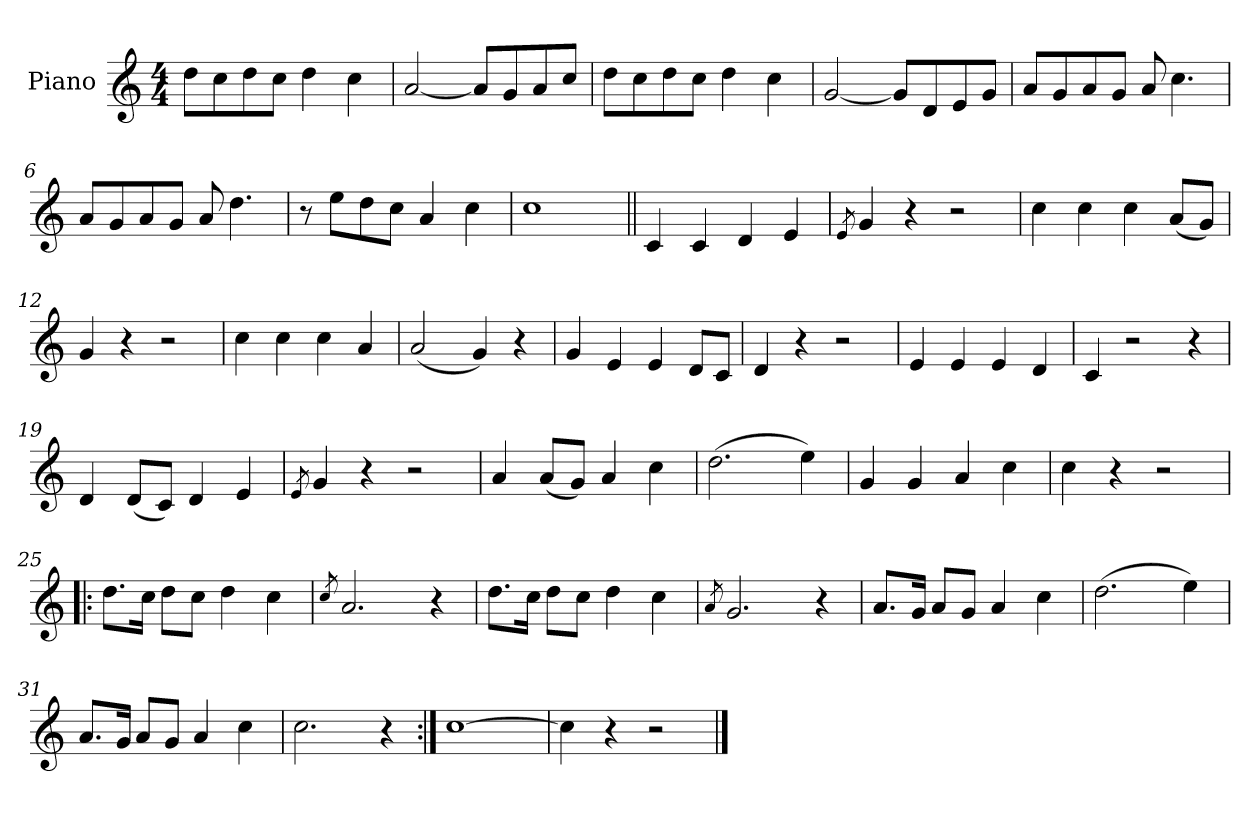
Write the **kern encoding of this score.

**kern
*part1
*staff1
*I"Piano
*I'Pno.
*clefG2
*k[]
*M4/4
*MM138
=1
8dd\L
8cc\
8dd\
8cc\J
4dd\
4cc\
=2
[2a/
8a/L]
8g/
8a/
8cc/J
=3
8dd\L
8cc\
8dd\
8cc\J
4dd\
4cc\
=4
[2g/
8g/L]
8d/
8e/
8g/J
=5
8a/L
8g/
8a/
8g/J
8a/
4.cc\
=6
8a/L
8g/
8a/
8g/J
8a/
4.dd\
=7
8r
8ee\L
8dd\
8cc\J
4a/
4cc\
=8
1cc
=9||
4c/
4c/
4d/
4e/
=10
8qe/
4g/
4r
2r
=11
4cc\
4cc\
4cc\
(<8a/L
8g/J)
=12
4g/
4r
2r
=13
4cc\
4cc\
4cc\
4a/
=14
(<2a/
4g/)
4r
=15
4g/
4e/
4e/
8d/L
8c/J
=16
4d/
4r
2r
=17
4e/
4e/
4e/
4d/
=18
4c/
2r
4r
=19
4d/
(<8d/L
8c/J)
4d/
4e/
=20
8qe/
4g/
4r
2r
=21
4a/
(<8a/L
8g/J)
4a/
4cc\
=22
(>2.dd\
4ee\)
=23
4g/
4g/
4a/
4cc\
=24
4cc\
4r
2r
=25!|:
8.dd\L
16cc\Jk
8dd\L
8cc\J
4dd\
4cc\
=26
8qcc/
2.a/
4r
=27
8.dd\L
16cc\Jk
8dd\L
8cc\J
4dd\
4cc\
=28
8qa/
2.g/
4r
=29
8.a/L
16g/Jk
8a/L
8g/J
4a/
4cc\
=30
(>2.dd\
4ee\)
=31
8.a/L
16g/Jk
8a/L
8g/J
4a/
4cc\
=32
2.cc\
4r
=33:|!
[1cc
=34
4cc\]
4r
2r
==
*-
